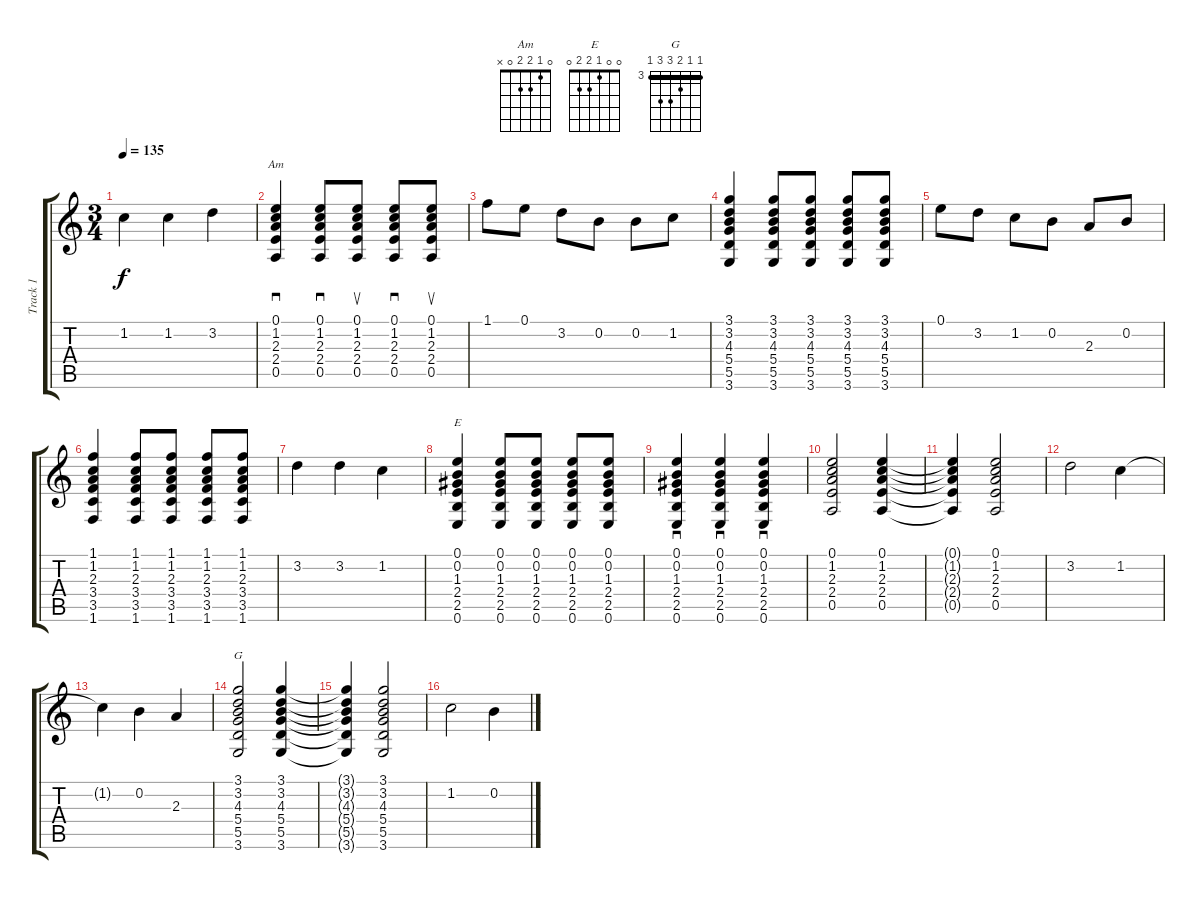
\track ("Track 1" "Track 1") {instrument acousticguitarnylon}
\staff {score tabs}
\tuning (E4 B3 G3 D3 A2 E2) {hide}
\chord ("Am" 0 1 2 2 0 x)
\chord ("E" 0 0 1 2 2 0)
\chord ("G" 3 3 4 5 5 3) {firstfret 3 barre 3}
\ts (3 4)
\tempo 135
\clef g2
\ks c
1.2.4{dy f} 1.2.4 3.2.4 |
(0.1 1.2 2.3 2.4 0.5).4{sd ch "Am"} (0.1 1.2 2.3 2.4 0.5).8{sd} (0.1 1.2 2.3 2.4 0.5).8{su} (0.1 1.2 2.3 2.4 0.5).8{sd} (0.1 1.2 2.3 2.4 0.5).8{su} |
1.1.8 0.1.8 3.2.8 0.2.8 0.2.8 1.2.8 |
(3.1 3.2 4.3 5.4 5.5 3.6).4 (3.1 3.2 4.3 5.4 5.5 3.6).8 (3.1 3.2 4.3 5.4 5.5 3.6).8 (3.1 3.2 4.3 5.4 5.5 3.6).8 (3.1 3.2 4.3 5.4 5.5 3.6).8 |
0.1.8 3.2.8 1.2.8 0.2.8 2.3.8 0.2.8 |
(1.1 1.2 2.3 3.4 3.5 1.6).4 (1.1 1.2 2.3 3.4 3.5 1.6).8 (1.1 1.2 2.3 3.4 3.5 1.6).8 (1.1 1.2 2.3 3.4 3.5 1.6).8 (1.1 1.2 2.3 3.4 3.5 1.6).8 |
3.2.4 3.2.4 1.2.4 |
(0.1 0.2 1.3 2.4 2.5 0.6).4{ch "E"} (0.1 0.2 1.3 2.4 2.5 0.6).8 (0.1 0.2 1.3 2.4 2.5 0.6).8 (0.1 0.2 1.3 2.4 2.5 0.6).8 (0.1 0.2 1.3 2.4 2.5 0.6).8 |
(0.1 0.2 1.3 2.4 2.5 0.6).4{sd} (0.1 0.2 1.3 2.4 2.5 0.6).4{sd} (0.1 0.2 1.3 2.4 2.5 0.6).4{sd} |
(0.1 1.2 2.3 2.4 0.5).2 (0.1 1.2 2.3 2.4 0.5).4 |
(0.1{t} 1.2{t} 2.3{t} 2.4{t} 0.5{t}).4 (0.1 1.2 2.3 2.4 0.5).2 |
3.2.2 1.2.4 |
1.2{t}.4 0.2.4 2.3.4 |
(3.1 3.2 4.3 5.4 5.5 3.6).2{ch "G"} (3.1 3.2 4.3 5.4 5.5 3.6).4 |
(3.1{t} 3.2{t} 4.3{t} 5.4{t} 5.5{t} 3.6{t}).4 (3.1 3.2 4.3 5.4 5.5 3.6).2 |
1.2.2 0.2.4
